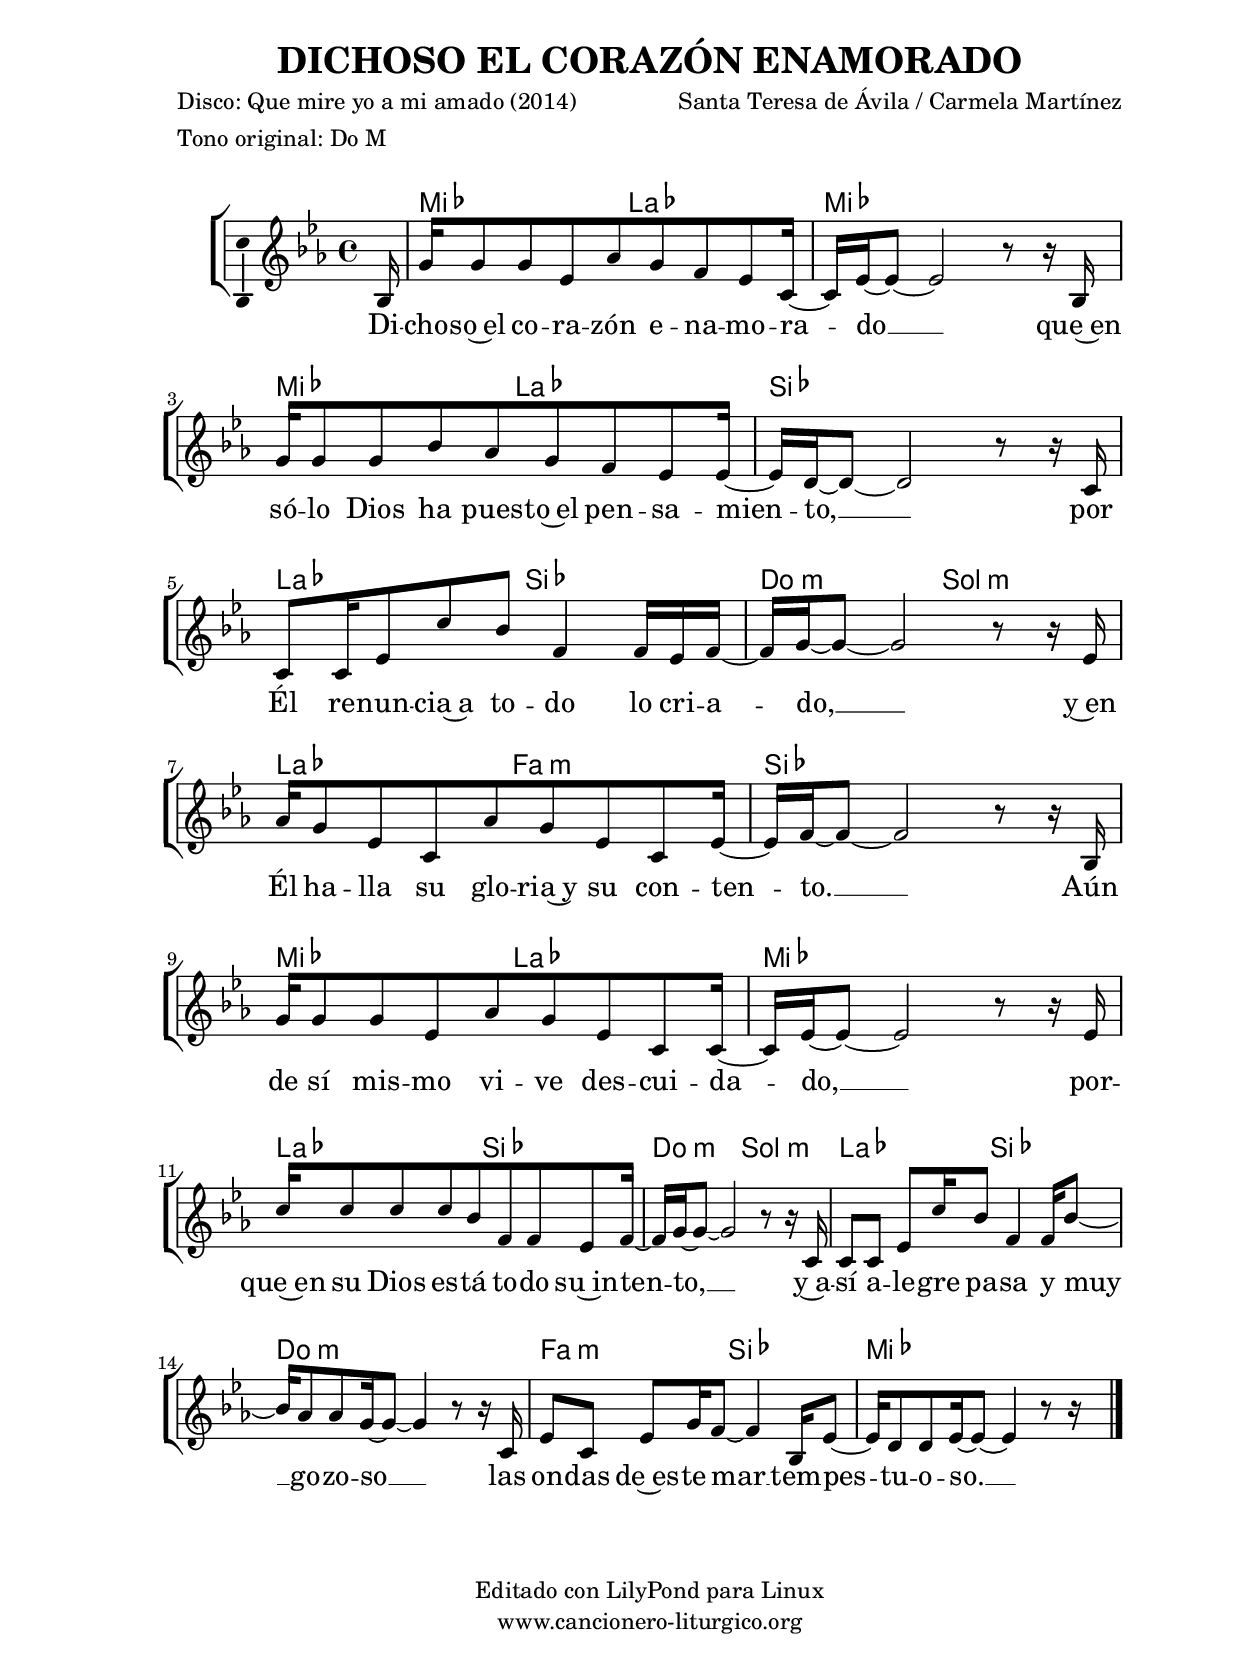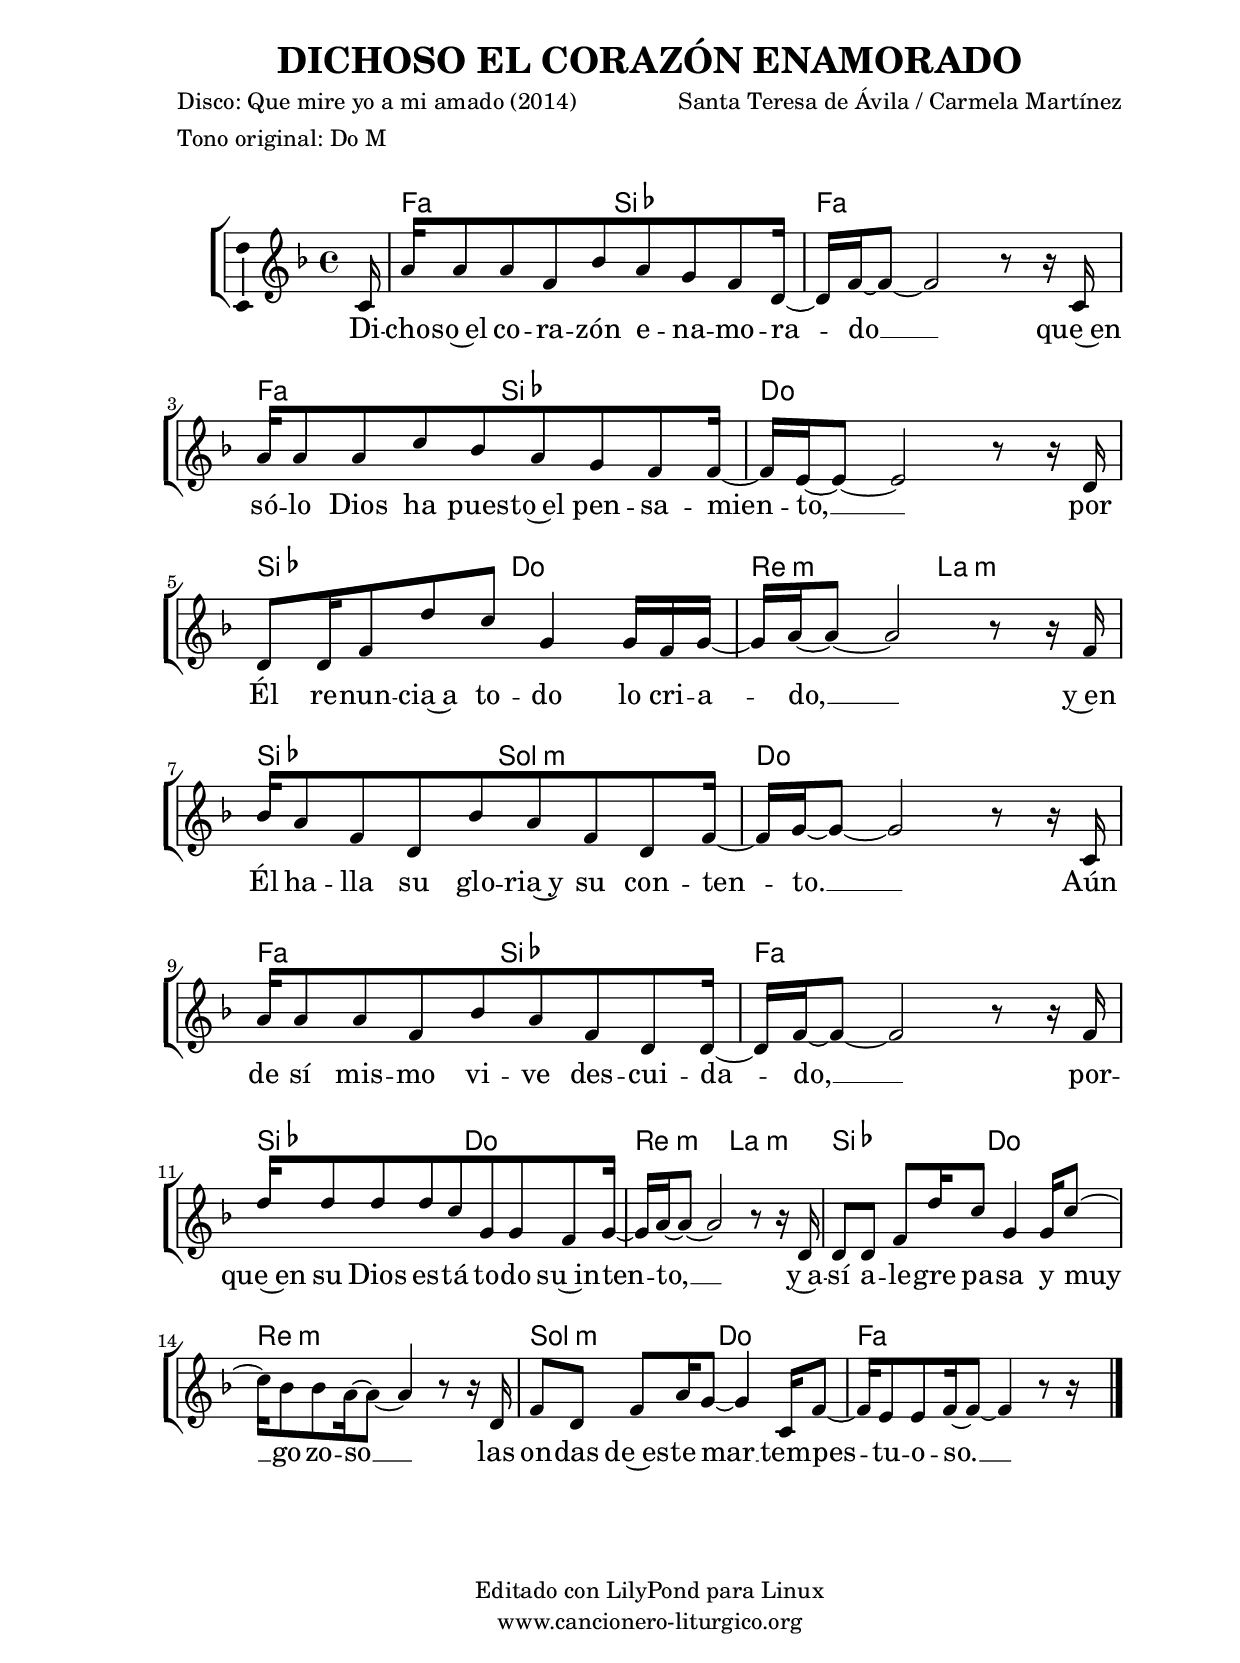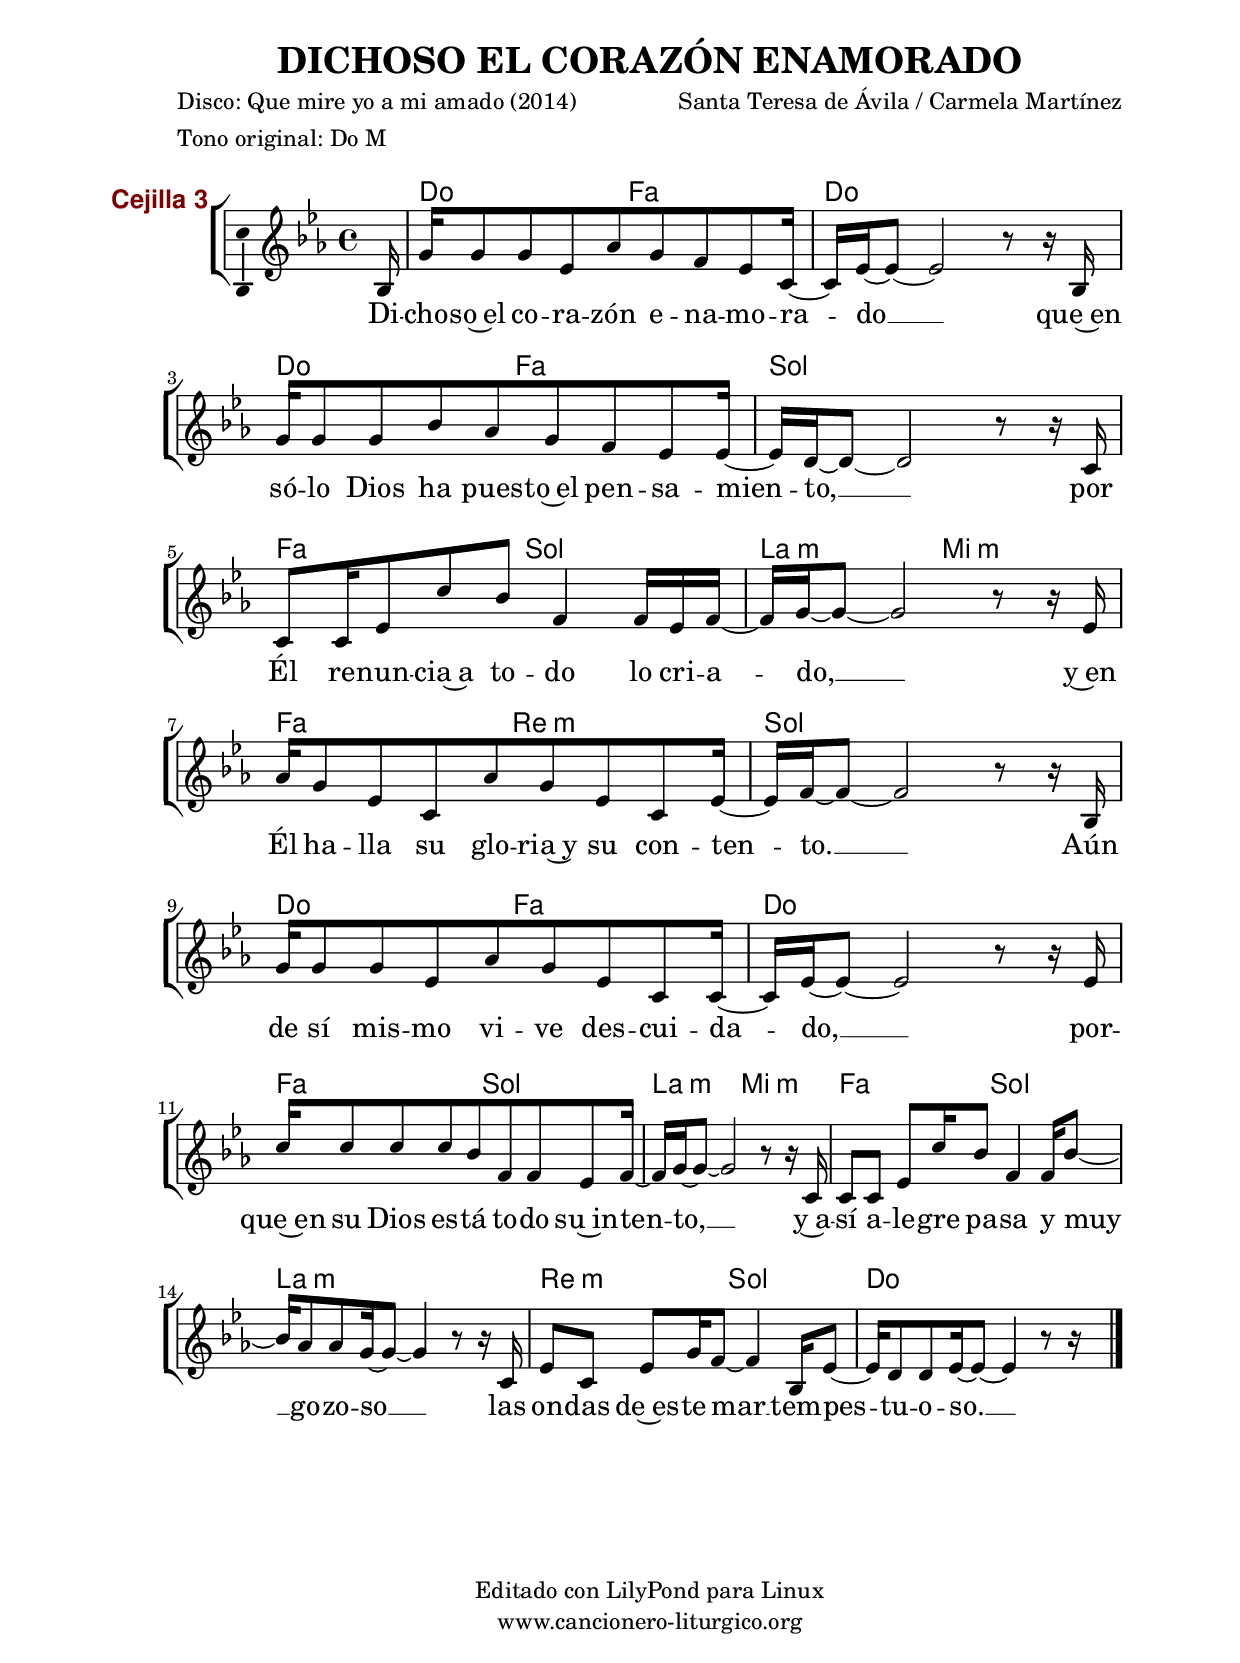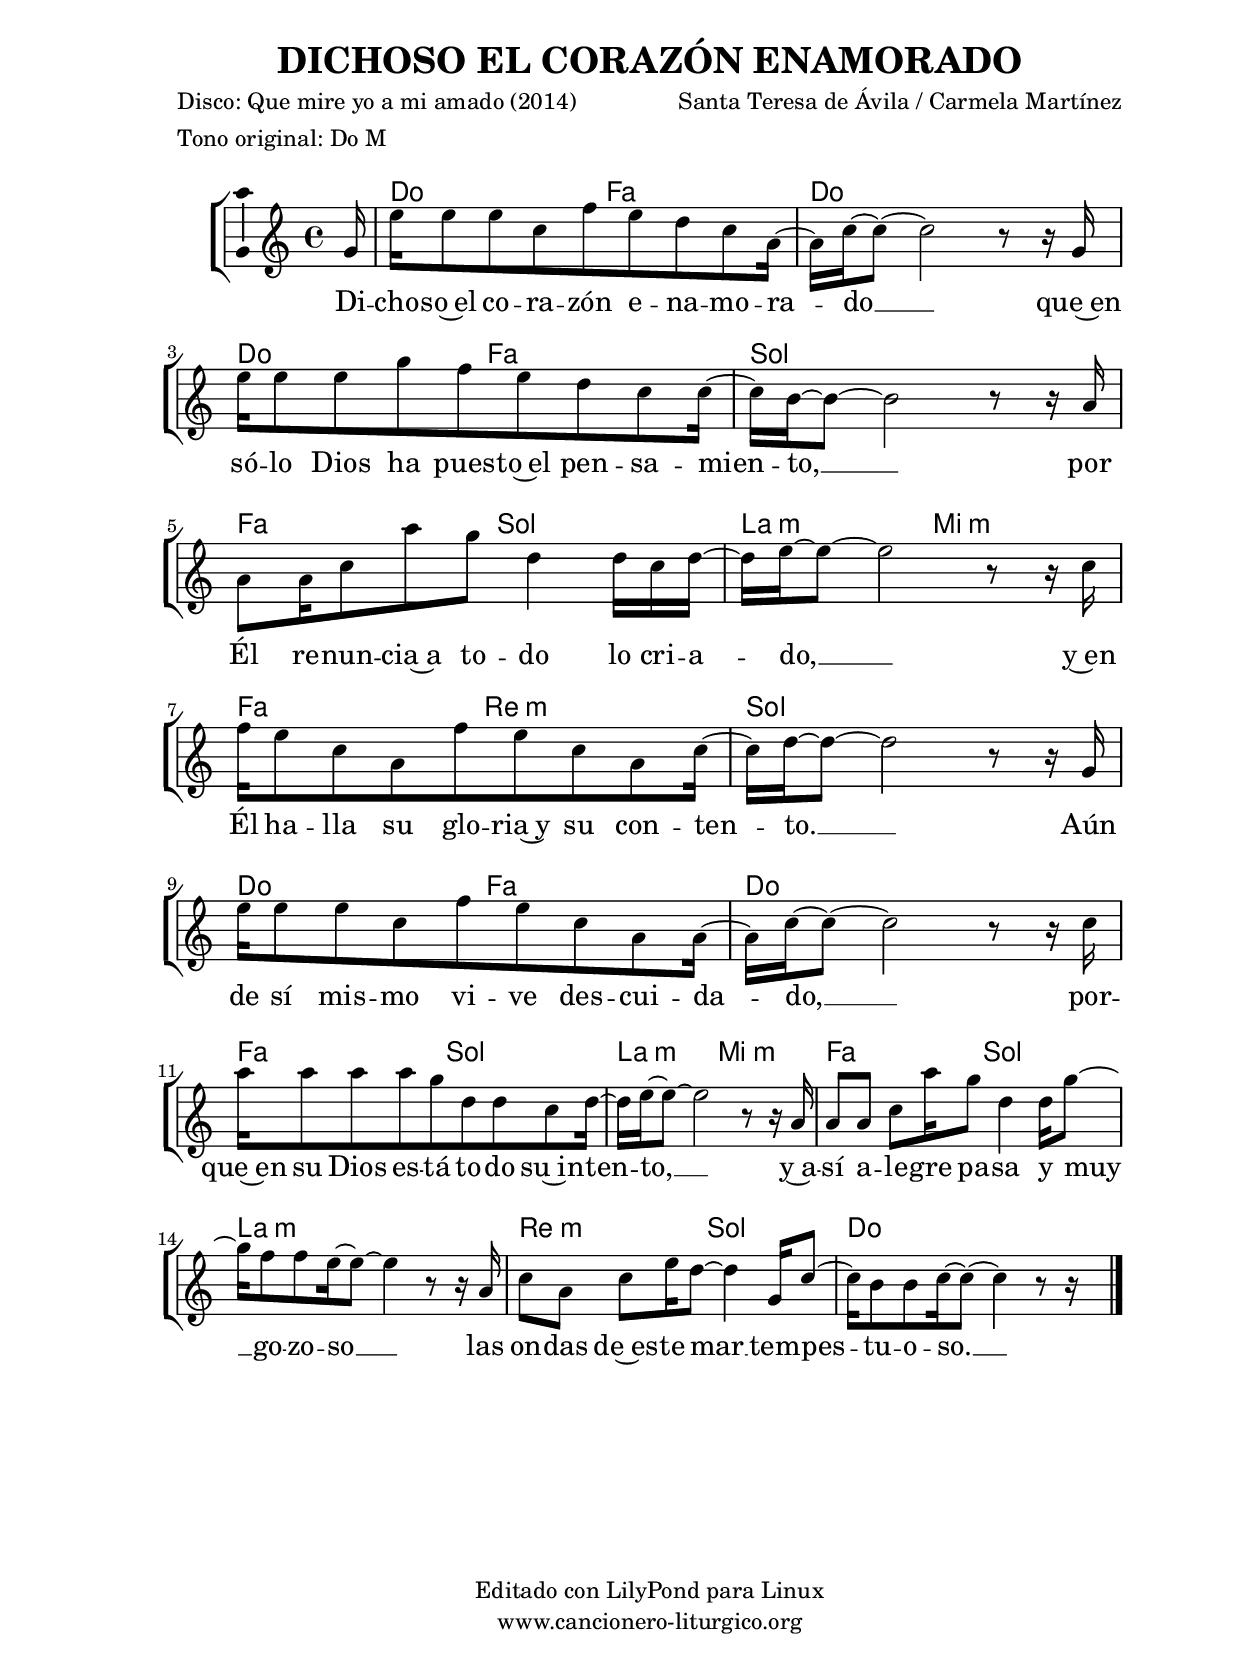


%versión de lilypond para la que se ha escrito esta partitura:
\version "2.16.0"

	%Tamaño papel
	#(set-default-paper-size "a4")
	%Tamaño partitura
	#(set-global-staff-size 20)
	%No responde al pulsar sobre una nota
	#(ly:set-option 'point-and-click #f)

%parámetros del encabezamiento:
\header {
	title = "DICHOSO EL CORAZÓN ENAMORADO"
	subtitle = ""
	composer = "Santa Teresa de Ávila / Carmela Martínez"
	poet = "Disco: Que mire yo a mi amado (2014)"
	meter = "Tono original: Do M"
	arranger = ""
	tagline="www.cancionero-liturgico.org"
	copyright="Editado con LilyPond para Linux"
	tiempo = ""
	usos = ""
	letra = ""
	}

%parámetros asociados al papel:
\paper  {
	oddHeaderMarkup = \markup {\fill-line { \on-the-fly #not-first-page \fromproperty #'header:title \on-the-fly #not-first-page \fromproperty #'header:composer }}
	evenHeaderMarkup = \markup {\fill-line { \fromproperty #'header:composer \fromproperty #'header:title }}
	#(set-paper-size "a4")
	print-page-number = ##f
	first-page-number = 1
	print-first-page-number = ##f
%	head-separation = 3.0 \cm
	top-margin = 2.0 \cm
	bottom-margin = 0.5\cm
%%%	bottom-margin = -1.0\cm
	left-margin = 3.0 \cm
	line-width = 16.0 \cm 
	indent = 8\mm
	interscoreline = 2.\mm
	between-system-space = 15\mm
%	para que las partituras no llenen la hoja:
	ragged-bottom = ##t
%	idem para la última hoja:
	ragged-last-bottom = ##f
%	para que las partituras llenen el ancho del papel:
	ragged-last = ##f
	after-title-space = 2.5 \cm
page-count=1
system-count=7

	%Flexible Vertical Spacing
%	markup-markup-spacing =
%	#'((basic-distance . 15) (minimum-distance . 15) (padding . 3))
	markup-system-spacing =
	#'((basic-distance . 15) (minimum-distance . 15) (padding . 3))
	system-system-spacing =
	#'((basic-distance . 15) (minimum-distance . 15) (padding . 3))
	score-system-spacing =
	#'((basic-distance . 15) (minimum-distance . 15) (padding . 5))
%	top-system-spacing = % header
%	#'((basic-distance . 8) (minimum-distance . 0) (padding . 0))
%	top-markup-spacing =
%	#'((basic-distance . 20) (minimum-distance . 20) (padding . 0))
	last-bottom-spacing = % footer
	#'((basic-distance . 5) (minimum-distance . 5) (padding . 0))
%	score-markup-spacing =
%	#'((basic-distance . 16) (minimum-distance . 13) (padding . 0))

	}


%parámetros que afectan a toda la partitura:
global =  {
	%clave de sol (G):
	\clef G
	%armadura:
	\transpose c ees
	\key c \major
	\tempo 4=90
	\set Score.tempoHideNote = ##t
	}


acordes = {
	\italianChords
	\chordmode {
	\transpose c ees
{

s16
c2 f c c c f g g f g a:m e:m f d:m g g
c2 f c c f g a:m e:m f g a:m a:m d:m g c c

	}
	}
}


melodia = 
	\transpose c ees
{
\time 4/4

%\phrasingSlurDashed

\relative c'{

\partial16
g16
e'16 e8 e c f e d c a16~
a16 c16~c8~c2 r8 r16 g16
e'16 e8 e g f e d c c16~
c16 b16~b8~b2 r8 r16 a16
a8 a16 c8 a' g d4 d16 c d16~
d16 e16~e8~e2 r8 r16 c16
f16 e8 c a f' e c a c16~
c16 d16~d8~d2 r8 r16 

g,16
e'16 e8 e c f e c a a16~
a16 c16~c8~c2 r8 r16 c16
a'16 a8 a a g d d c d16~
d16 e16~e8~e2 r8 r16 a,16
a8 a8 c8 a'16 g8 d4 d16 g8~
g16 f8 f8 e16~e8~e4 r8 r16 a,16
c8 a8 c e16 d8~d4 g,16 c8~
c16 b8 b c16~c8~c4 r8 r16 s16

\bar "|."

}
}


texto = \lyricmode {

Di -- cho -- so~el co -- ra -- zón e -- na -- mo -- ra -- do __
que~en só -- lo Dios ha pues -- to~el pen -- sa -- mien -- to, __
por Él re -- nun -- cia~a to -- do lo cri -- a -- do, __
y~en Él ha -- lla su glo -- ria~y su con -- ten -- to. __
Aún de sí mis -- mo vi -- ve des -- cui -- da -- do, __
por -- que~en su Dios es -- tá to -- do su~in -- ten -- to, __
y~a -- sí a -- le -- gre pa -- sa y muy __ go -- zo -- so __
las on -- das de~es -- te mar __ tem -- pes -- tu -- o -- so. __

}


acordesStaff = \context ChordNames = acordesStaff <<
	\set chordChanges = ##t
	\acordes
	>>


%%%%%%%%%%%%%%%%%%%%%%%%%%%%%%%%%%% CEJILLA %%%%%%%%%%%%%%%%%%%%%%%%%%%%%%%%%%%
acordescejilla = {
%%%	\override ChordNames.ChordName #'font-size = #-1
%%%	\override ChordNames.ChordName #'font-series = #'bold
	\transpose ees c {
		\acordes
		}
	}

acordescejillaStaff = \context ChordNames = acordescejillaStaff <<
	\set Staff.instrumentName = \markup \with-color #darkred \larger \bold \sans "Cejilla 3"
	\set chordChanges = ##t
	\acordescejilla
	>>
%%%%%%%%%%%%%%%%%%%%%%%%%%%%%%%%%%% CEJILLA %%%%%%%%%%%%%%%%%%%%%%%%%%%%%%%%%%%


vozStaff = \context Voice = vozStaff
\with {\consists "Ambitus_engraver"}
<<
%	\set Staff.instrumentName = ""
%	\set Staff.shortInstrumentName = ""
%	\set Staff.midiInstrument = #"clarinet"
%	\set Staff.midiInstrument = #"cello"
	\set Staff.midiInstrument = #"flute"
%	\set Staff.midiInstrument = #"electric guitar (jazz)"
%	\set Staff.midiInstrument = #"english horn"
%	\set Staff.midiInstrument = #"violin"
%	\set Staff.midiInstrument = #"glockenspiel"
	\set Staff.midiMinimumVolume = #0.7
	\set Staff.midiMaximumVolume = #0.9
	\global
	\melodia
	>>


textoStaff = \context Lyrics = textoStaff <<
	\lyricsto vozStaff \texto
	>>


\book {
	\score {
		\context ChoirStaff {
			\override StaffGroup.SystemStartBracket #'collapse-height = #1
			\override Score.SystemStartBar #'collapse-height = #1
			<<
			\acordesStaff
			\vozStaff
			\textoStaff
			>>
			}
		\layout {
	    		\context {
				\Lyrics
				\override LyricText #'font-size = #2
				}
	   		 \context {
				\Score
				\override StaffSymbol #'staff-space = #(magstep +3)
				}
			}
		}
	\score {
		\unfoldRepeats
		\context ChoirStaff {
			<<
			\acordesStaff
			\vozStaff
			>>
			}
		\midi {
	  		\context {
	  			\Score
				tempoWholesPerMinute = #(ly:make-moment 70 4)
				}
			}
		}
	}


%Partitura para guitarra
#(define output-suffix "G")
\book {
	\score {
		\context ChoirStaff {
			\override StaffGroup.SystemStartBracket #'collapse-height = #1
			\override Score.SystemStartBar #'collapse-height = #1
			<<
			\acordescejillaStaff
			\vozStaff
			\textoStaff
			>>
			}
		\layout {
%%%%%%%%%%%%%%%%%%%%%%%%%%%%%%%%%%% CEJILLA %%%%%%%%%%%%%%%%%%%%%%%%%%%%%%%%%%%
			\context {
				\ChordNames \consists Instrument_name_engraver
				}
%%%%%%%%%%%%%%%%%%%%%%%%%%%%%%%%%%% CEJILLA %%%%%%%%%%%%%%%%%%%%%%%%%%%%%%%%%%%
	    		\context {
				\Lyrics
				\override LyricText #'font-size = #2
				}
	   		 \context {
				\Score
				\override StaffSymbol #'staff-space = #(magstep +3)
				}
			}
		}
	}


#(define output-suffix "C")
\book {
	\score {
		\context ChoirStaff {
			\override StaffGroup.SystemStartBracket #'collapse-height = #1
			\override Score.SystemStartBar #'collapse-height = #1
\transpose c d
			<<
			\acordesStaff
			\vozStaff
			\textoStaff
			>>
			}
		\layout {
	    		\context {
				\Lyrics
				\override LyricText #'font-size = #2
				}
	   		 \context {
				\Score
				\override StaffSymbol #'staff-space = #(magstep +3)
				}
			}
		}
	}


#(define output-suffix "S")
\book {
	\score {
		\context ChoirStaff {
			\override StaffGroup.SystemStartBracket #'collapse-height = #1
			\override Score.SystemStartBar #'collapse-height = #1
\transpose c a
			<<
			\acordesStaff
			\vozStaff
			\textoStaff
			>>
			}
		\layout {
	    		\context {
				\Lyrics
				\override LyricText #'font-size = #2
				}
	   		 \context {
				\Score
				\override StaffSymbol #'staff-space = #(magstep +3)
				}
			}
		}
	}


